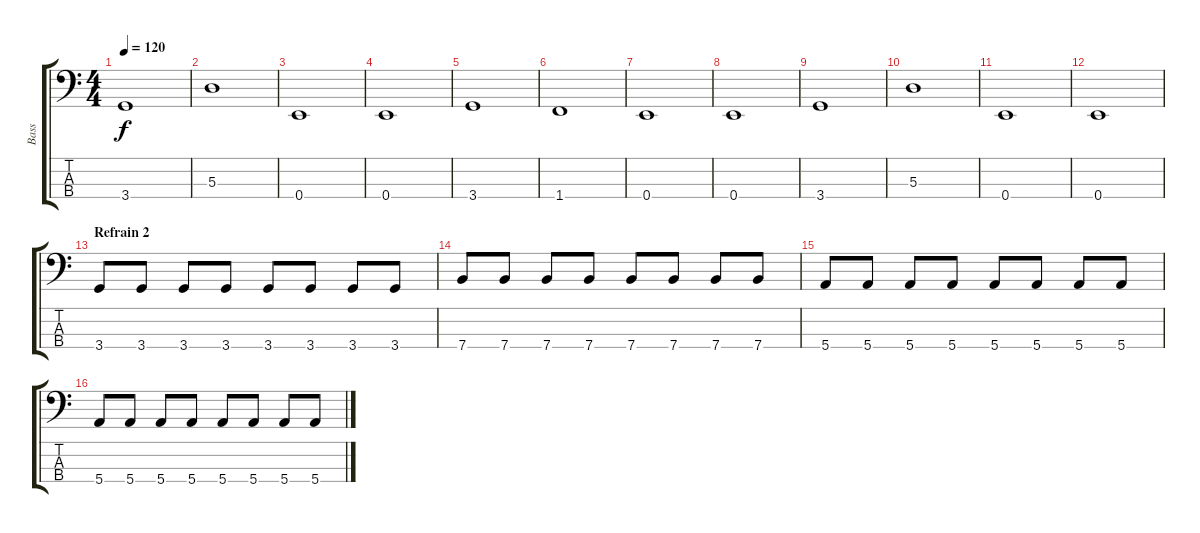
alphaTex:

\track ("Bass" "Bass") {instrument electricbassfinger}
\staff {score tabs}
\tuning (G2 D2 A1 E1) {hide}
\ts (4 4)
\tempo 120
\clef f4
\ks c
3.4.1{dy f} |
5.3.1 |
0.4.1 |
0.4.1 |
3.4.1 |
1.4.1 |
0.4.1 |
0.4.1 |
3.4.1 |
5.3.1 |
0.4.1 |
0.4.1 |
\section ("" "Refrain 2")
3.4.8 3.4.8 3.4.8 3.4.8 3.4.8 3.4.8 3.4.8 3.4.8 |
7.4.8 7.4.8 7.4.8 7.4.8 7.4.8 7.4.8 7.4.8 7.4.8 |
5.4.8 5.4.8 5.4.8 5.4.8 5.4.8 5.4.8 5.4.8 5.4.8 |
5.4.8 5.4.8 5.4.8 5.4.8 5.4.8 5.4.8 5.4.8 5.4.8
